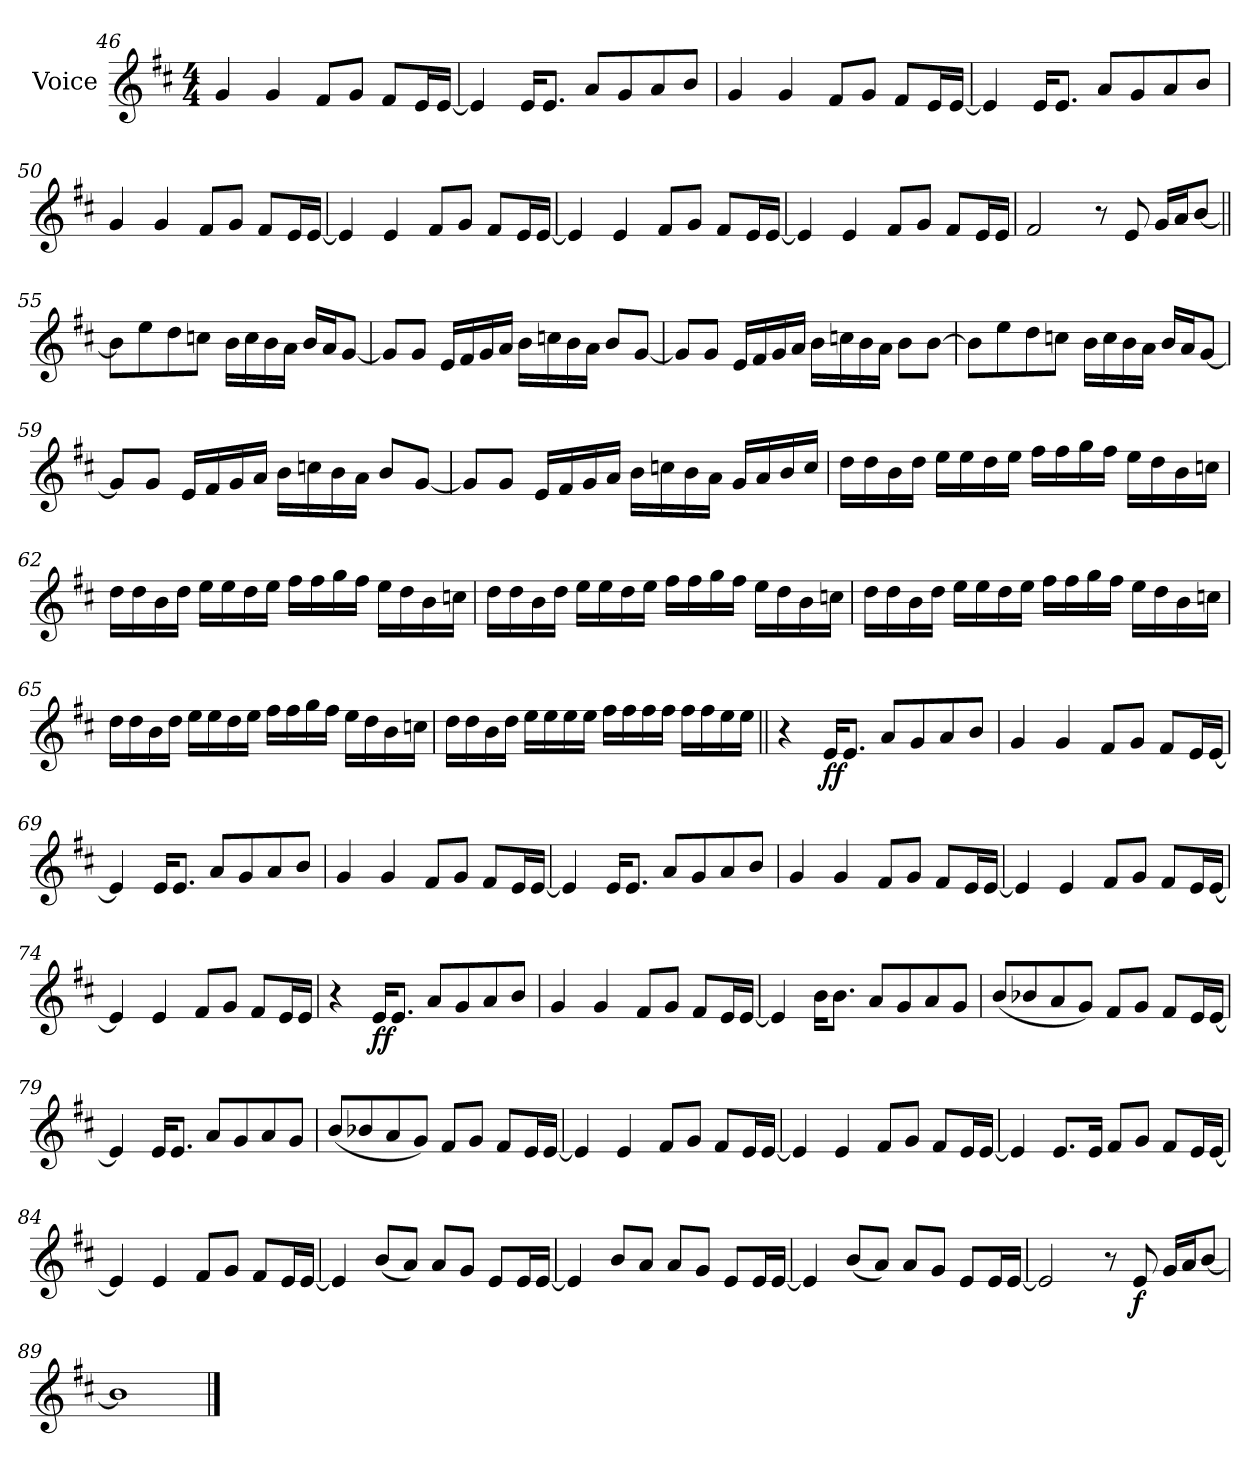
**kern	**dynam
*part1	*part1
*staff1	*staff1
*I"Voice	*
*I'Vc.	*
*clefG2	*
*k[f#c#]	*
*M4/4	*
=46	=46
4g	.
4g	.
8f#L	.
8gJ	.
8f#L	.
16eL	.
[16eJJ	.
=47	=47
4e]	.
16eKL	.
8.eJ	.
8aL	.
8g	.
8a	.
8bJ	.
=48	=48
4g	.
4g	.
8f#L	.
8gJ	.
8f#L	.
16eL	.
[16eJJ	.
=49	=49
4e]	.
16eKL	.
8.eJ	.
8aL	.
8g	.
8a	.
8bJ	.
=50	=50
4g	.
4g	.
8f#L	.
8gJ	.
8f#L	.
16eL	.
[16eJJ	.
=51	=51
4e]	.
4e	.
8f#L	.
8gJ	.
8f#L	.
16eL	.
[16eJJ	.
=52	=52
4e]	.
4e	.
8f#L	.
8gJ	.
8f#L	.
16eL	.
[16eJJ	.
=53	=53
4e]	.
4e	.
8f#L	.
8gJ	.
8f#L	.
16eL	.
16eJJ	.
=54	=54
2f#	.
8r	.
8e!	.
16g!LL	.
16a!J	.
[8b!J	.
=55||	=55||
8b!L]	.
8ee!	.
8dd!	.
8ccn!J	.
16b!LL	.
16cc!	.
16b!	.
16a!JJ	.
16b!LL	.
16a!J	.
[8g!J	.
=56	=56
8g!L]	.
8g!J	.
16e!LL	.
16f#!	.
16g!	.
16a!JJ	.
16b!LL	.
16ccn!	.
16b!	.
16a!JJ	.
8b!L	.
[8g!J	.
=57	=57
8g!L]	.
8g!J	.
16e!LL	.
16f#!	.
16g!	.
16a!JJ	.
16b!LL	.
16ccn!	.
16b!	.
16a!JJ	.
8b!L	.
[8b!J	.
=58	=58
8b!L]	.
8ee!	.
8dd!	.
8ccn!J	.
16b!LL	.
16cc!	.
16b!	.
16a!JJ	.
16b!LL	.
16a!J	.
[8g!J	.
=59	=59
8g!L]	.
8g!J	.
16e!LL	.
16f#!	.
16g!	.
16a!JJ	.
16b!LL	.
16ccn!	.
16b!	.
16a!JJ	.
8b!L	.
[8g!J	.
=60	=60
8g!L]	.
8g!J	.
16e!LL	.
16f#!	.
16g!	.
16a!JJ	.
16b!LL	.
16ccn!	.
16b!	.
16a!JJ	.
16g!LL	.
16a!	.
16b!	.
16cc!JJ	.
=61	=61
16dd!LL	.
16dd!	.
16b!	.
16dd!JJ	.
16ee!LL	.
16ee!	.
16dd!	.
16ee!JJ	.
16ff#!LL	.
16ff#!	.
16gg!	.
16ff#!JJ	.
16ee!LL	.
16dd!	.
16b!	.
16ccn!JJ	.
=62	=62
16dd!LL	.
16dd!	.
16b!	.
16dd!JJ	.
16ee!LL	.
16ee!	.
16dd!	.
16ee!JJ	.
16ff#!LL	.
16ff#!	.
16gg!	.
16ff#!JJ	.
16ee!LL	.
16dd!	.
16b!	.
16ccn!JJ	.
=63	=63
16dd!LL	.
16dd!	.
16b!	.
16dd!JJ	.
16ee!LL	.
16ee!	.
16dd!	.
16ee!JJ	.
16ff#!LL	.
16ff#!	.
16gg!	.
16ff#!JJ	.
16ee!LL	.
16dd!	.
16b!	.
16ccn!JJ	.
=64	=64
16dd!LL	.
16dd!	.
16b!	.
16dd!JJ	.
16ee!LL	.
16ee!	.
16dd!	.
16ee!JJ	.
16ff#!LL	.
16ff#!	.
16gg!	.
16ff#!JJ	.
16ee!LL	.
16dd!	.
16b!	.
16ccn!JJ	.
=65	=65
16dd!LL	.
16dd!	.
16b!	.
16dd!JJ	.
16ee!LL	.
16ee!	.
16dd!	.
16ee!JJ	.
16ff#!LL	.
16ff#!	.
16gg!	.
16ff#!JJ	.
16ee!LL	.
16dd!	.
16b!	.
16ccn!JJ	.
=66	=66
16dd!LL	.
16dd!	.
16b!	.
16dd!JJ	.
16ee!LL	.
16ee!	.
16ee!	.
16ee!JJ	.
16ff#!LL	.
16ff#!	.
16ff#!	.
16ff#!JJ	.
16ff#!LL	.
16ff#!	.
16ee!	.
16ee!JJ	.
=67||	=67||
4r	.
!	!LO:DY:b
16eKL	ff
8.eJ	.
8aL	.
8g	.
8a	.
8bJ	.
=68	=68
4g	.
4g	.
8f#L	.
8gJ	.
8f#L	.
16eL	.
[16eJJ	.
=69	=69
4e]	.
16eKL	.
8.eJ	.
8aL	.
8g	.
8a	.
8bJ	.
=70	=70
4g	.
4g	.
8f#L	.
8gJ	.
8f#L	.
16eL	.
[16eJJ	.
=71	=71
4e]	.
16eKL	.
8.eJ	.
8aL	.
8g	.
8a	.
8bJ	.
=72	=72
4g	.
4g	.
8f#L	.
8gJ	.
8f#L	.
16eL	.
[16eJJ	.
=73	=73
4e]	.
4e	.
8f#L	.
8gJ	.
8f#L	.
16eL	.
[16eJJ	.
=74	=74
4e]	.
4e	.
8f#L	.
8gJ	.
8f#L	.
16eL	.
16eJJ	.
=75	=75
4r	.
!	!LO:DY:b
16eKL	ff
8.eJ	.
8aL	.
8g	.
8a	.
8bJ	.
=76	=76
4g	.
4g	.
8f#L	.
8gJ	.
8f#L	.
16eL	.
[16eJJ	.
=77	=77
4e]	.
16bKL	.
8.bJ	.
8aL	.
8g	.
8a	.
8gJ	.
=78	=78
(<8bL	.
8b-X	.
8a	.
8gJ)	.
8f#L	.
8gJ	.
8f#L	.
16eL	.
[16eJJ	.
=79	=79
4e]	.
16eKL	.
8.eJ	.
8aL	.
8g	.
8a	.
8gJ	.
=80	=80
(<8bL	.
8b-X	.
8a	.
8gJ)	.
8f#L	.
8gJ	.
8f#L	.
16eL	.
[16eJJ	.
=81	=81
4e]	.
4e	.
8f#L	.
8gJ	.
8f#L	.
16eL	.
[16eJJ	.
=82	=82
4e]	.
4e	.
8f#L	.
8gJ	.
8f#L	.
16eL	.
[16eJJ	.
=83	=83
4e]	.
8.eL	.
16eJk	.
8f#L	.
8gJ	.
8f#L	.
16eL	.
[16eJJ	.
=84	=84
4e]	.
4e	.
8f#L	.
8gJ	.
8f#L	.
16eL	.
[16eJJ	.
=85	=85
4e]	.
(<8bL	.
8aJ)	.
8aL	.
8gJ	.
8eL	.
16eL	.
[16eJJ	.
=86	=86
4e]	.
8bL	.
8aJ	.
8aL	.
8gJ	.
8eL	.
16eL	.
[16eJJ	.
=87	=87
4e]	.
(<8bL	.
8aJ)	.
8aL	.
8gJ	.
8eL	.
16eL	.
[16eJJ	.
=88	=88
2e]	.
8r	.
!	!LO:DY:b
8e!	f
16g!LL	.
16a!J	.
[8b!J	.
=89	=89
1b!]	.
==	==
*-	*-
